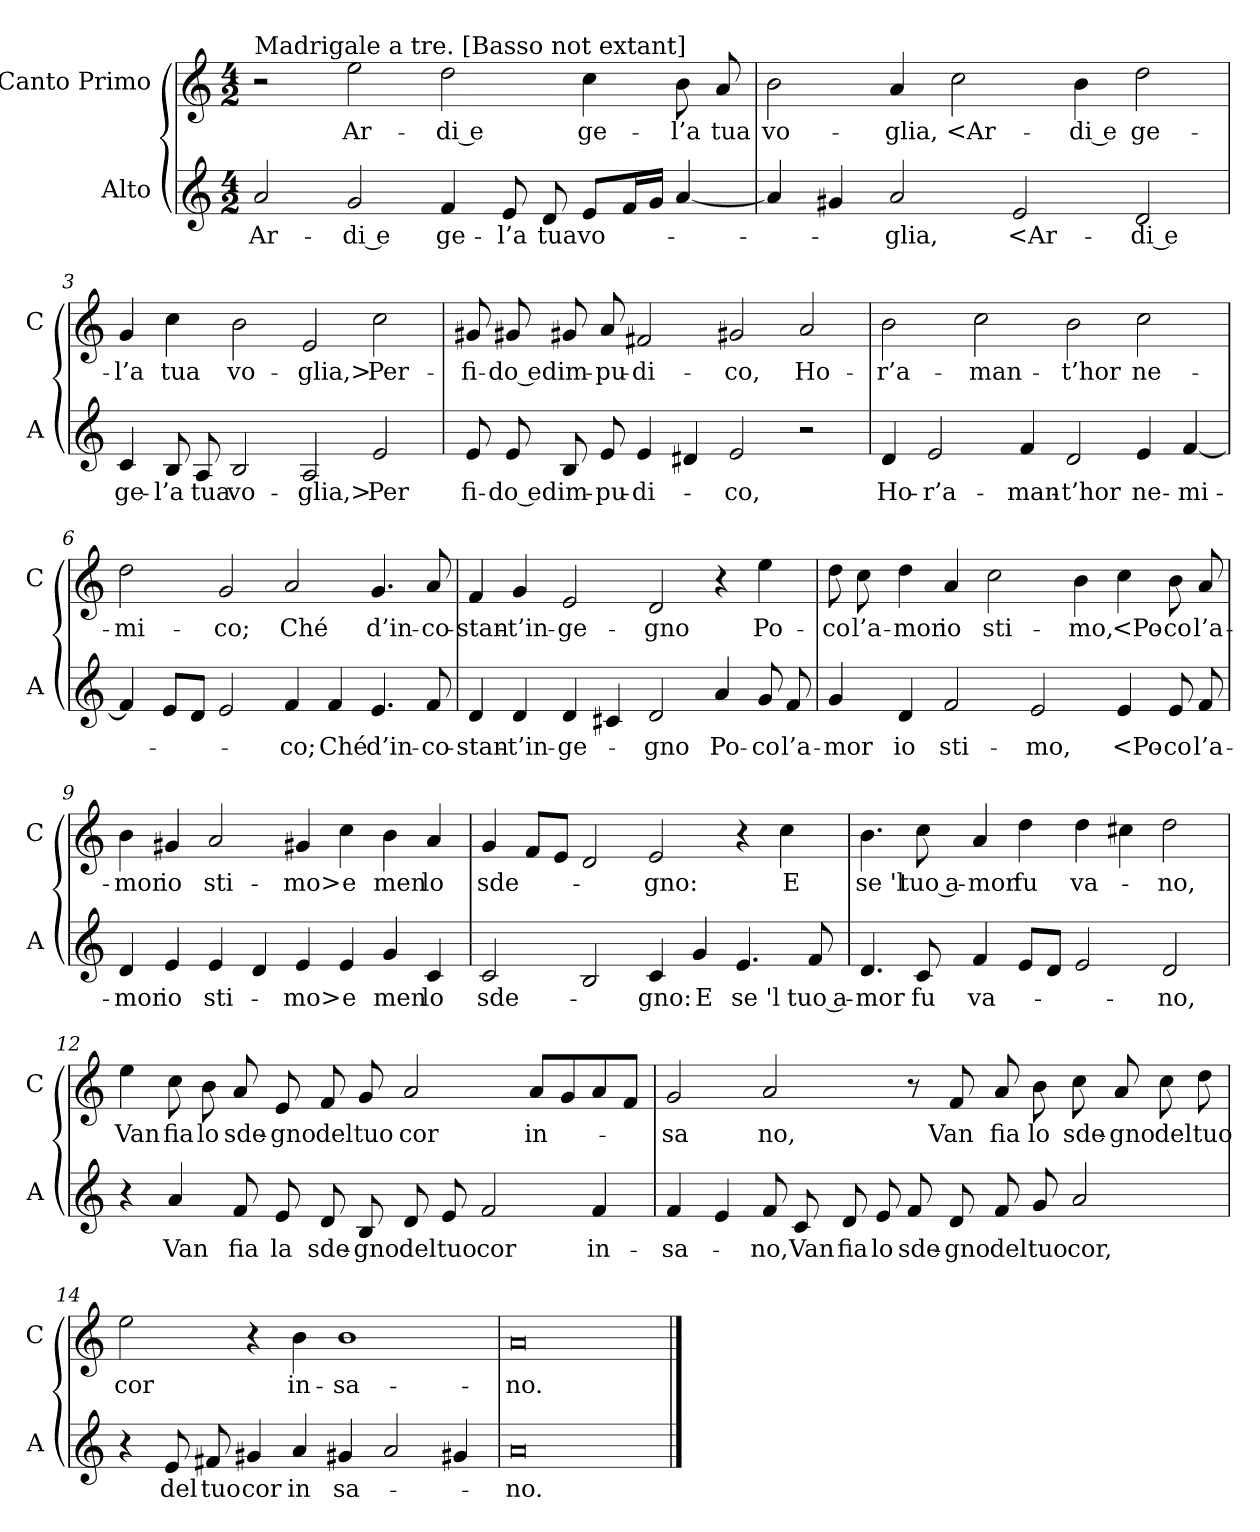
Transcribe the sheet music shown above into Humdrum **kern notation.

**kern	**text	**kern	**text
*part2	*part2	*part1	*part1
*staff2	*staff2	*staff1	*staff1
*I"Alto	*	*I"Canto Primo	*
*I'A	*	*I'C	*
*clefG2	*	*clefG2	*
*k[]	*	*k[]	*
*M4/2	*	*M4/2	*
=	=	=	=
!	!	!LO:TX:a:t=Madrigale a tre. [Basso not extant]	!
2a	Ar-	2r	.
2g	-di e	2ee	Ar-
4f	ge-	2dd	-di e
8e	-l’a	.	.
8d	tua	.	.
8eL	vo-	4cc	ge-
16fL	.	.	.
16gJJ	.	.	.
[4a	.	8b	-l’a
.	.	8a	tua
=2	=2	=2	=2
4a]	.	2b	vo-
4g#X	.	.	.
2a	-glia,	4a	-glia,
.	.	2cc	<Ar-
2e	<Ar-	.	.
.	.	4b	-di e
2d	-di e	2dd	ge-
=3	=3	=3	=3
4c	ge-	4g	-l’a
8B	-l’a	4cc	tua
8A	tua	.	.
2B	vo-	2b	vo-
2A	-glia,>	2e	-glia,>
2e	Per	2cc	Per-
=4	=4	=4	=4
8e	fi-	8g#X	-fi-
8e	-do ed	8g#X	-do ed
8B	im-	8g#X	im-
8e	-pu-	8a	-pu-
4e	-di-	2f#X	-di-
4d#X	.	.	.
2e	-co,	2g#X	-co,
2r	.	2a	Ho-
=5	=5	=5	=5
4d	Ho-	2b	-r’a-
2e	-r’a-	.	.
.	.	2cc	-man-
4f	-man-	.	.
2d	-t’hor	2b	-t’hor
4e	ne-	2cc	ne-
[4f	-mi-	.	.
=6	=6	=6	=6
4f]	.	2dd	-mi-
8eL	.	.	.
8dJ	.	.	.
2e	.	2g	-co;
4f	-co;	2a	Ché
4f	Ché	.	.
4.e	d’in-	4.g	d’in-
8f	-co-	8a	-co-
=7	=7	=7	=7
4d	-stan-	4f	-stan-
4d	-t’in-	4g	-t’in-
4d	-ge-	2e	-ge-
4c#X	.	.	.
2d	-gno	2d	-gno
4a	Po-	4r	.
8g	-co	4ee	Po-
8f	l’a-	.	.
=8	=8	=8	=8
4g	-mor	8dd	-co
.	.	8cc	l’a-
4d	io	4dd	-mor
2f	sti-	4a	io
.	.	2cc	sti-
2e	-mo,	.	.
.	.	4b	-mo,
4e	<Po-	4cc	<Po-
8e	-co	8b	-co
8f	l’a-	8a	l’a-
=9	=9	=9	=9
4d	-mor	4b	-mor
4e	io	4g#X	io
4e	sti-	2a	sti-
4d	.	.	.
4e	-mo>	4g#X	-mo>
4e	e	4cc	e
4g	men	4b	men
4c	lo	4a	lo
=10	=10	=10	=10
2c	sde-	4g	sde-
.	.	8fL	.
.	.	8eJ	.
2B	.	2d	.
4c	-gno:	2e	-gno:
4g	E	.	.
4.e	se 'l	4r	.
.	.	4cc	E
8f	tuo a-	.	.
=11	=11	=11	=11
4.d	-mor	4.b	se 'l
8c	fu	8cc	tuo a-
4f	va-	4a	-mor
8eL	.	4dd	fu
8dJ	.	.	.
2e	.	4dd	va-
.	.	4cc#X	.
2d	-no,	2dd	-no,
=12	=12	=12	=12
4r	.	4ee	Van
4a	Van	8cc	fia
.	.	8b	lo
8f	fia	8a	sde-
8e	la	8e	-gno
8d	sde-	8f	del
8B	-gno	8g	tuo
8d	del	2a	cor
8e	tuo	.	.
2f	cor	.	.
.	.	8aL	in-
.	.	8g	.
4f	in-	8a	.
.	.	8fJ	.
=13	=13	=13	=13
4f	-sa-	2g	-sa
4e	.	.	.
8f	-no,	2a	no,
8c	Van	.	.
8d	fia	.	.
8e	lo	.	.
8f	sde-	8r	.
8d	-gno	8f	Van
8f	del	8a	fia
8g	tuo	8b	lo
2a	cor,	8cc	sde-
.	.	8a	-gno
.	.	8cc	del
.	.	8dd	tuo
=14	=14	=14	=14
4r	.	2ee	cor
8e	del	.	.
8f#X	tuo	.	.
4g#X	cor	4r	.
4a	in	4b	in-
4g#X	sa-	1b	-sa-
2a	.	.	.
4g#X	.	.	.
=15	=15	=15	=15
0a	-no.	0a	-no.
==	==	==	==
*-	*-	*-	*-
